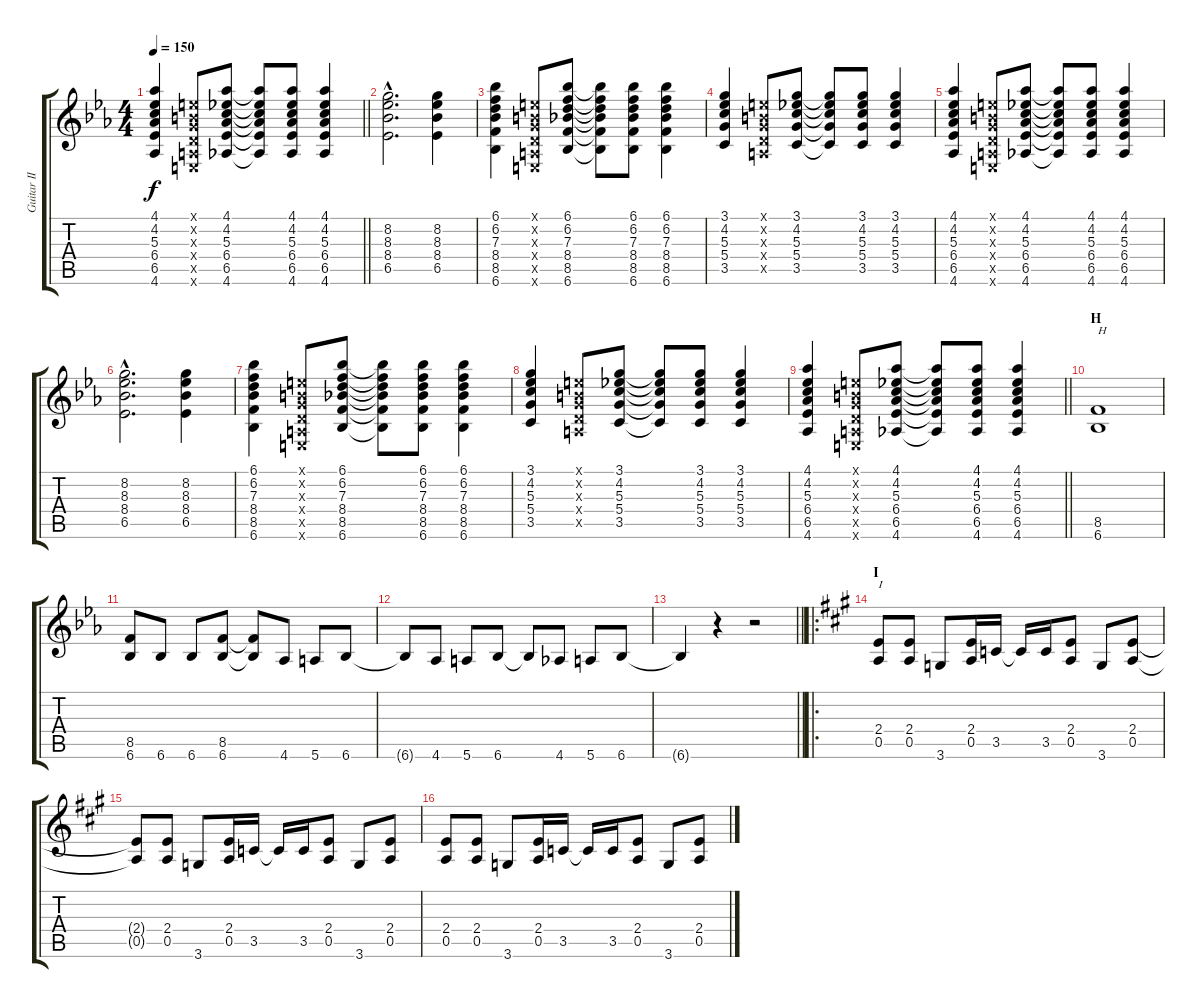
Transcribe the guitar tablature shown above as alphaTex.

\track ("Guitar II" "Guitar II") {instrument distortionguitar}
\staff {score tabs}
\tuning (E4 B3 G3 D3 A2 E2) {hide}
\ts (4 4)
\tempo 150
\clef g2
\barLineRight lightlight
\ks eb
(4.1 4.2 5.3 6.4 6.5 4.6).4{dy f} (0.1{x} 0.2{x} 0.3{x} 0.4{x} 0.5{x} 0.6{x}).8 (4.1 4.2 5.3 6.4 6.5 4.6).8 (4.1{t} 4.2{t} 5.3{t} 6.4{t} 6.5{t} 4.6{t}).8 (4.1 4.2 5.3 6.4 6.5 4.6).8 (4.1 4.2 5.3 6.4 6.5 4.6).4 |
(8.2{hac} 8.3{hac} 8.4{hac} 6.5{hac}).2{d} (8.2 8.3 8.4 6.5).4 |
(6.1 6.2 7.3 8.4 8.5 6.6).4 (0.1{x} 0.2{x} 0.3{x} 0.4{x} 0.5{x} 0.6{x}).8 (6.1 6.2 7.3 8.4 8.5 6.6).8 (6.1{t} 6.2{t} 7.3{t} 8.4{t} 8.5{t} 6.6{t}).8 (6.1 6.2 7.3 8.4 8.5 6.6).8 (6.1 6.2 7.3 8.4 8.5 6.6).4 |
(3.1 4.2 5.3 5.4 3.5).4 (0.1{x} 0.2{x} 0.3{x} 0.4{x} 0.5{x}).8 (3.1 4.2 5.3 5.4 3.5).8 (3.1{t} 4.2{t} 5.3{t} 5.4{t} 3.5{t}).8 (3.1 4.2 5.3 5.4 3.5).8 (3.1 4.2 5.3 5.4 3.5).4 |
(4.1 4.2 5.3 6.4 6.5 4.6).4 (0.1{x} 0.2{x} 0.3{x} 0.4{x} 0.5{x} 0.6{x}).8 (4.1 4.2 5.3 6.4 6.5 4.6).8 (4.1{t} 4.2{t} 5.3{t} 6.4{t} 6.5{t} 4.6{t}).8 (4.1 4.2 5.3 6.4 6.5 4.6).8 (4.1 4.2 5.3 6.4 6.5 4.6).4 |
(8.2{hac} 8.3{hac} 8.4{hac} 6.5{hac}).2{d} (8.2 8.3 8.4 6.5).4 |
(6.1 6.2 7.3 8.4 8.5 6.6).4 (0.1{x} 0.2{x} 0.3{x} 0.4{x} 0.5{x} 0.6{x}).8 (6.1 6.2 7.3 8.4 8.5 6.6).8 (6.1{t} 6.2{t} 7.3{t} 8.4{t} 8.5{t} 6.6{t}).8 (6.1 6.2 7.3 8.4 8.5 6.6).8 (6.1 6.2 7.3 8.4 8.5 6.6).4 |
(3.1 4.2 5.3 5.4 3.5).4 (0.1{x} 0.2{x} 0.3{x} 0.4{x} 0.5{x}).8 (3.1 4.2 5.3 5.4 3.5).8 (3.1{t} 4.2{t} 5.3{t} 5.4{t} 3.5{t}).8 (3.1 4.2 5.3 5.4 3.5).8 (3.1 4.2 5.3 5.4 3.5).4 |
\barLineRight lightlight
(4.1 4.2 5.3 6.4 6.5 4.6).4 (0.1{x} 0.2{x} 0.3{x} 0.4{x} 0.5{x} 0.6{x}).8 (4.1 4.2 5.3 6.4 6.5 4.6).8 (4.1{t} 4.2{t} 5.3{t} 6.4{t} 6.5{t} 4.6{t}).8 (4.1 4.2 5.3 6.4 6.5 4.6).8 (4.1 4.2 5.3 6.4 6.5 4.6).4 |
\section ("" "H")
(8.5 6.6).1{txt "H" volume 12} |
(8.5 6.6).8 6.6.8 6.6.8 (8.5 6.6).8 (8.5{t} 6.6{t}).8 4.6.8 5.6.8 6.6.8 |
6.6{t}.8 4.6.8 5.6.8 6.6.8 6.6{t}.8 4.6.8 5.6.8 6.6.8 |
\barLineRight lightlight
6.6{t}.4 r.4 r.2 |
\ro
\section ("" "I")
\ks a
(2.4 0.5).8{txt "I"} (2.4 0.5).8 3.6.8 (2.4 0.5).16 3.5.16 3.5{t}.16 3.5.16 (2.4 0.5).8 3.6.8 (2.4 0.5).8 |
(2.4{t} 0.5{t}).8 (2.4 0.5).8 3.6.8 (2.4 0.5).16 3.5.16 3.5{t}.16 3.5.16 (2.4 0.5).8 3.6.8 (2.4 0.5).8 |
(2.4 0.5).8 (2.4 0.5).8 3.6.8 (2.4 0.5).16 3.5.16 3.5{t}.16 3.5.16 (2.4 0.5).8 3.6.8 (2.4 0.5).8
